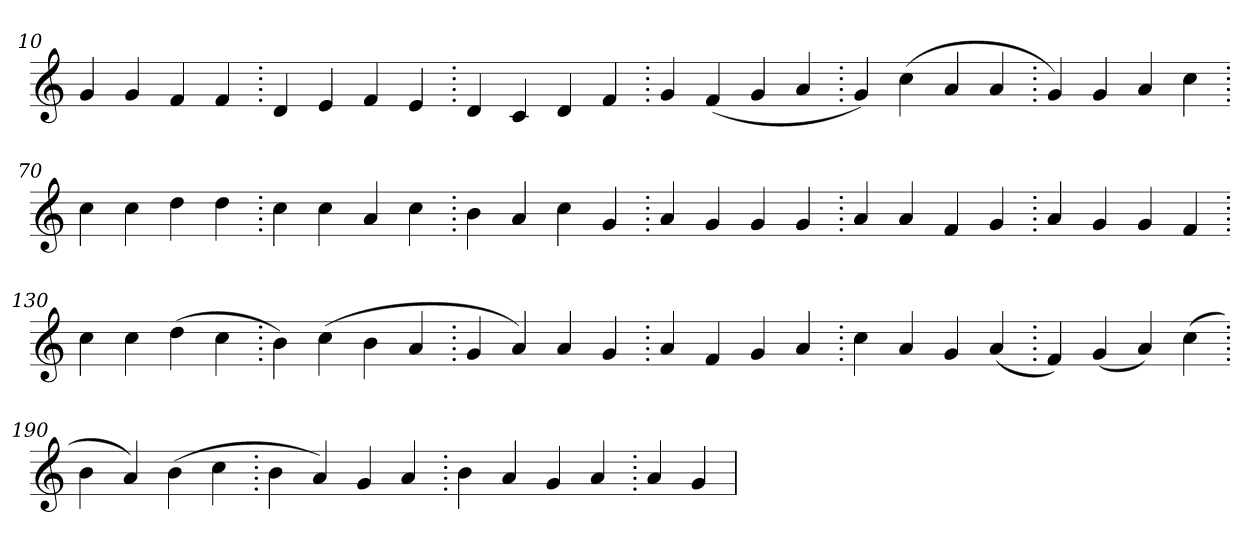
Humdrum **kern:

**kern
*part1
*staff1
*clefG2
=10.
4g
4g
4f
4f
=20.
4d
4e
4f
4e
=30.
4d
4c
4d
4f
=40.
4g
(>4f
4g
4a
=50.
4g)
(>4cc
4a
4a
=60.
4g)
4g
4a
4cc
=70.
4cc
4cc
4dd
4dd
=80.
4cc
4cc
4a
4cc
=90.
4b
4a
4cc
4g
=100.
4a
4g
4g
4g
=110.
4a
4a
4f
4g
=120.
4a
4g
4g
4f
=130.
4cc
4cc
(>4dd
4cc
=140.
4b)
(>4cc
4b
4a
=150.
4g
4a)
4a
4g
=160.
4a
4f
4g
4a
=170.
4cc
4a
4g
(>4a
=180.
4f)
(>4g
4a)
(>4cc
=190.
4b
4a)
(>4b
4cc
=200.
4b
4a)
4g
4a
=210.
4b
4a
4g
4a
=220.
4a
4g
=
*-
